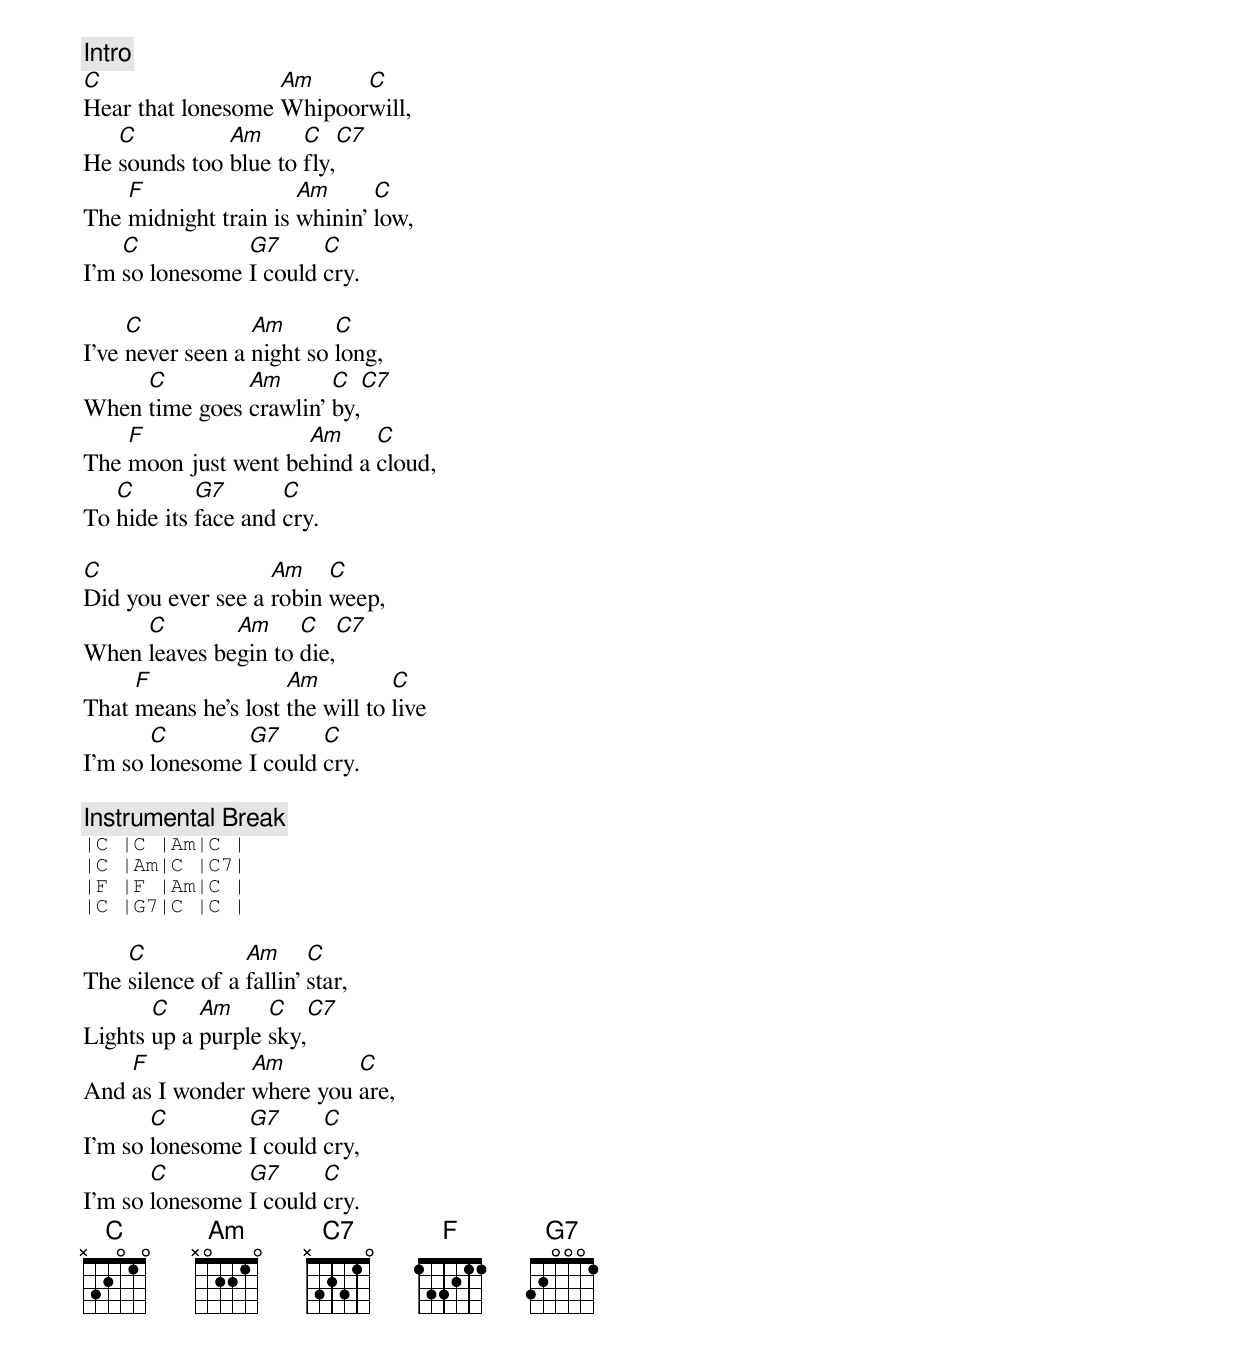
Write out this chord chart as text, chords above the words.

C7 x32310

[Intro]
C                  Am     C
Hear that lonesome Whipoorwill,
   C          Am      C    C7
He sounds too blue to fly,
    F                 Am      C
The midnight train is whinin' low,
    C           G7      C
I'm so lonesome I could cry.

     C            Am       C
I've never seen a night so long,
     C         Am       C   C7
When time goes crawlin' by,
    F                Am     C
The moon just went behind a cloud,
   C        G7       C
To hide its face and cry.

C                  Am    C
Did you ever see a robin weep,
     C        Am     C    C7
When leaves begin to die,
     F               Am          C
That means he's lost the will to live
       C        G7      C
I'm so lonesome I could cry.

[Instrumental Break]
|C |C |Am|C |
|C |Am|C |C7|
|F |F |Am|C |
|C |G7|C |C |

    C            Am      C
The silence of a fallin' star,
       C    Am     C     C7
Lights up a purple sky,
    F           Am        C
And as I wonder where you are,
       C        G7      C
I'm so lonesome I could cry,
       C        G7      C
I'm so lonesome I could cry.
